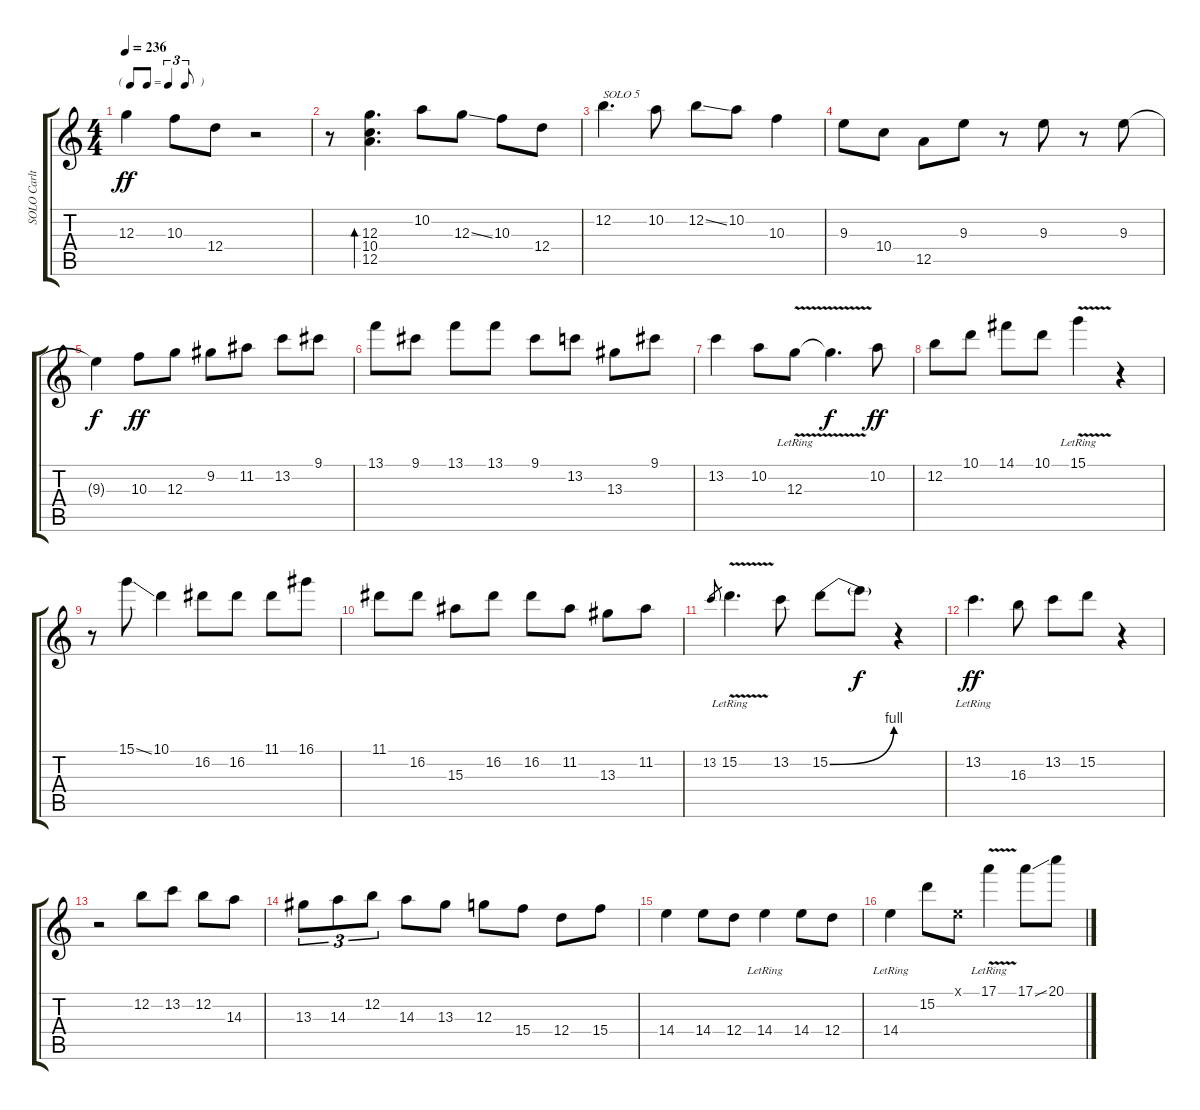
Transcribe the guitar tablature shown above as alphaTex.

\track ("SOLO Carlton" "SOLO Carlt") {instrument acousticguitarnylon}
\staff {score tabs}
\tuning (E4 B3 G3 D3 A2 E2) {hide}
\ts (4 4)
\tf triplet8th
\tempo 236
\clef g2
\ks c
12.3.4{dy ff} 10.3.8 12.4.8 r.2 |
r.8 (12.3 10.4 12.5).4{d bd 120} 10.2.8 12.3{ss}.8 10.3.8 12.4.8 |
12.2.4{d txt "SOLO 5"} 10.2.8 12.2{ss}.8 10.2.8 10.3.4 |
9.3.8 10.4.8 12.5.8 9.3.8 r.8 9.3.8 r.8 9.3.8 |
9.3{t}.4{dy f} 10.3.8{dy ff} 12.3.8 9.2.8 11.2.8 13.2.8 9.1.8 |
13.1.8 9.1.8 13.1.8 13.1.8 9.1.8 13.2.8 13.3.8 9.1.8 |
13.2.4 10.2.8 12.3{v lr}.8 12.3{t}.4{d dy f} 10.2.8{dy ff} |
12.2.8 10.1.8 14.1.8 10.1.8 15.1{v lr}.4 r.4 |
r.8 15.1{ss}.8 10.1.4 16.2.8 16.2.8 11.1.8 16.1.8 |
11.1.8 16.2.8 15.3.8 16.2.8 16.2.8 11.2.8 13.3.8 11.2.8 |
13.2.8{gr} 15.2{v lr}.4{d} 13.2.8 15.2{be (bend 0 0 60 4)}.8 15.2{t}.8{dy f} r.4 |
13.2{lr}.4{d dy ff} 16.3.8 13.2.8 15.2.8 r.4 |
r.2 12.2.8 13.2.8 12.2.8 14.3.8 |
13.3.8{tu (3 2)} 14.3.8{tu (3 2)} 12.2.8{tu (3 2)} 14.3.8 13.3.8 12.3.8 15.4.8 12.4.8 15.4.8 |
14.4.4 14.4.8 12.4.8 14.4{lr}.4 14.4.8 12.4.8 |
14.4{lr}.4 15.2.8 0.1{x}.8 17.1{v lr}.4 17.1{ss}.8 20.1.8
